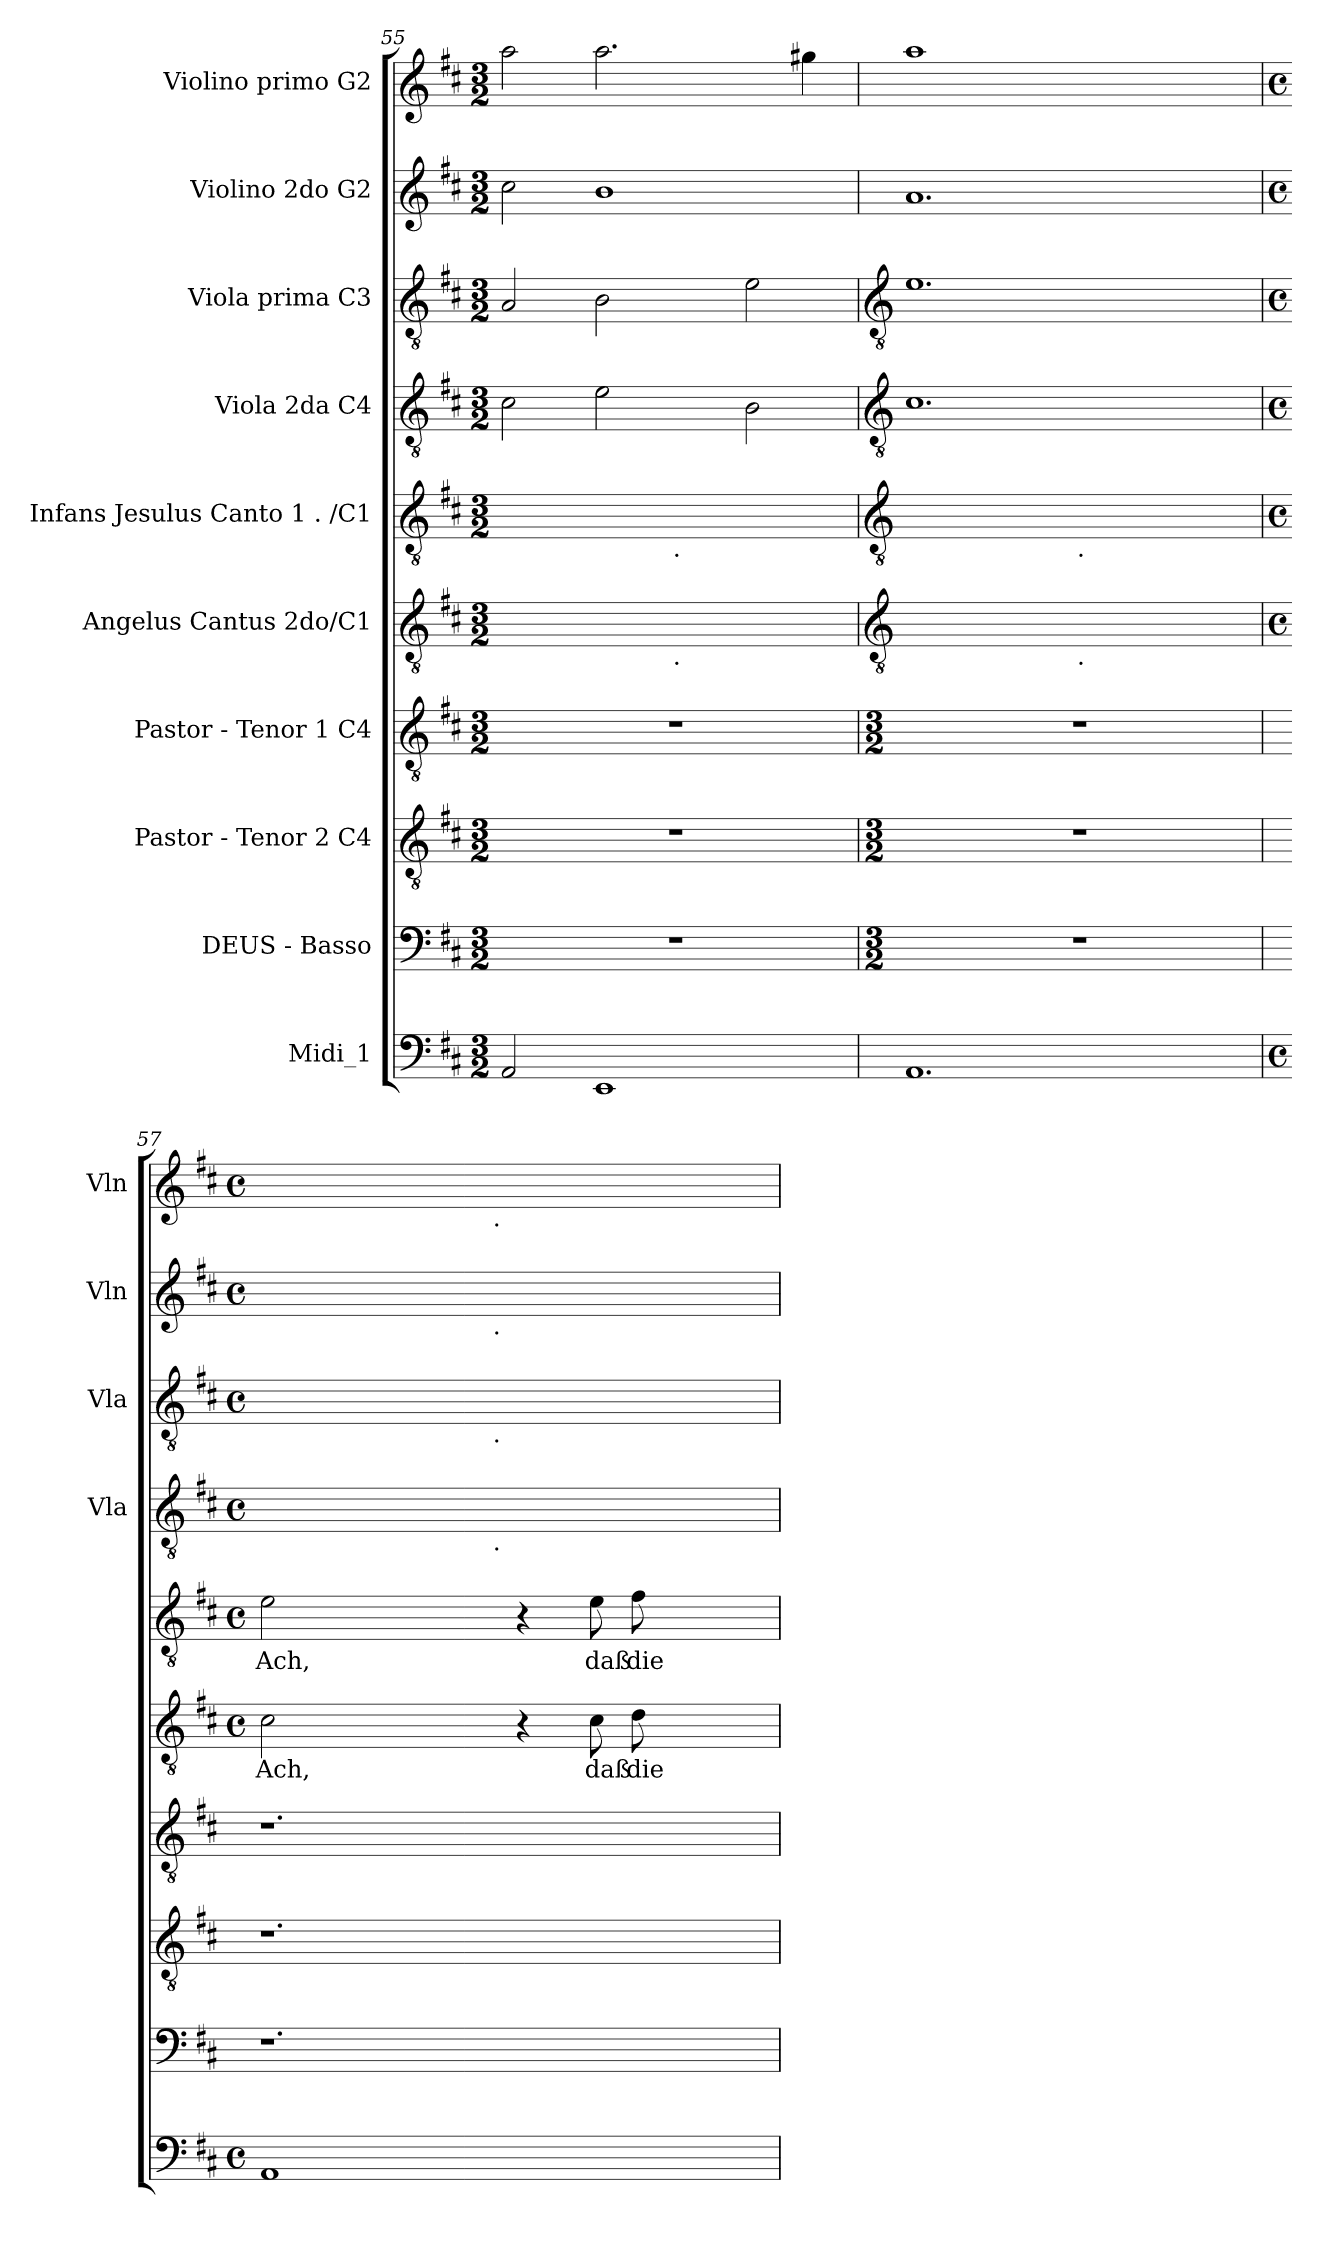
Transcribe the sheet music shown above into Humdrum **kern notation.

**kern	**kern	**kern	**kern	**kern	**text	**kern	**text	**kern	**kern	**kern	**kern
*part10	*part9	*part8	*part7	*part6	*part6	*part5	*part5	*part4	*part3	*part2	*part1
*staff10	*staff9	*staff8	*staff7	*staff6	*staff6	*staff5	*staff5	*staff4	*staff3	*staff2	*staff1
*I"Midi_1	*I"DEUS - Basso	*I"Pastor - Tenor 2  C4	*I"Pastor - Tenor 1  C4	*I"Angelus  Cantus 2do/C1	*	*I"Infans Jesulus  Canto 1 . /C1	*	*I"Viola 2da  C4	*I"Viola prima  C3	*I"Violino 2do  G2	*I"Violino primo  G2
*	*	*	*	*	*	*	*	*I'Vla	*I'Vla	*I'Vln	*I'Vln
*clefF4	*clefF4	*clefGv2	*clefGv2	*clefGv2	*	*clefGv2	*	*clefGv2	*clefGv2	*clefG2	*clefG2
*k[f#c#]	*k[f#c#]	*k[f#c#]	*k[f#c#]	*k[f#c#]	*	*k[f#c#]	*	*k[f#c#]	*k[f#c#]	*k[f#c#]	*k[f#c#]
*D:	*D:	*D:	*D:	*D:	*	*D:	*	*D:	*D:	*D:	*D:
*M3/2	*M3/2	*M3/2	*M3/2	*M3/2	*	*M3/2	*	*M3/2	*M3/2	*M3/2	*M3/2
=55	=55	=55	=55	=55	=55	=55	=55	=55	=55	=55	=55
2AA/	1.r	1.r	1.r	4ryy	.	4ryy	.	2c#\	2A/	2cc#\	2aa\
.	.	.	.	4ryy	.	4ryy	.	.	.	.	.
1EE	.	.	.	32ryy	.	32ryy	.	2e\	2B\	1b	2.aa\
.	.	.	.	32ryy	.	32ryy	.	.	.	.	.
.	.	.	.	32ryy	.	32ryy	.	.	.	.	.
.	.	.	.	32ryy	.	32ryy	.	.	.	.	.
.	.	.	.	32ryy	.	32ryy	.	.	.	.	.
.	.	.	.	32ryy	.	32ryy	.	.	.	.	.
!	!	!	!	!	!	!LO:TX:b:t=.	!	!	!	!	!
!	!	!	!	!LO:TX:b:t=.	!	!	!	!	!	!	!
.	.	.	.	32ryy	.	32ryy	.	.	.	.	.
.	.	.	.	4ryy	.	4ryy	.	.	.	.	.
.	.	.	.	4ryy	.	4ryy	.	.	.	.	.
.	.	.	.	.	.	.	.	2B\	2e\	.	.
.	.	.	.	4ryy	.	4ryy	.	.	.	.	.
.	.	.	.	.	.	.	.	.	.	.	4gg#X\
.	.	.	.	32ryy	.	32ryy	.	.	.	.	.
!!LO:LB:g=z
=56	=56	=56	=56	=56	=56	=56	=56	=56	=56	=56	=56
*	*	*	*	*clefGv2	*	*clefGv2	*	*clefGv2	*clefGv2	*	*
*	*M3/2	*M3/2	*M3/2	*	*	*	*	*	*	*	*
1.AA	1.r	1.r	1.r	4ryy	.	4ryy	.	1.c#	1.e	1.a	1aa
.	.	.	.	4ryy	.	4ryy	.	.	.	.	.
.	.	.	.	32ryy	.	32ryy	.	.	.	.	.
.	.	.	.	32ryy	.	32ryy	.	.	.	.	.
.	.	.	.	32ryy	.	32ryy	.	.	.	.	.
.	.	.	.	32ryy	.	32ryy	.	.	.	.	.
.	.	.	.	32ryy	.	32ryy	.	.	.	.	.
.	.	.	.	32ryy	.	32ryy	.	.	.	.	.
!	!	!	!	!	!	!LO:TX:b:t=.	!	!	!	!	!
!	!	!	!	!LO:TX:b:t=.	!	!	!	!	!	!	!
.	.	.	.	32ryy	.	32ryy	.	.	.	.	.
.	.	.	.	4ryy	.	4ryy	.	.	.	.	.
.	.	.	.	4ryy	.	4ryy	.	.	.	.	.
.	.	.	.	.	.	.	.	.	.	.	4ryy
.	.	.	.	4ryy	.	4ryy	.	.	.	.	.
.	.	.	.	.	.	.	.	.	.	.	4ryy
.	.	.	.	32ryy	.	32ryy	.	.	.	.	.
=57	=57	=57	=57	=57	=57	=57	=57	=57	=57	=57	=57
*M4/4	*	*	*	*M4/4	*	*M4/4	*	*M4/4	*M4/4	*M4/4	*M4/4
*met(c)	*	*	*	*met(c)	*	*met(c)	*	*met(c)	*met(c)	*met(c)	*met(c)
!	!	!	!	!	!LO:LY:b	!	!LO:LY:b	!	!	!	!
1AA	1.r	1.r	1.r	2c#\	Ach,	2e\	Ach,	4ryy	4ryy	4ryy	4ryy
.	.	.	.	.	.	.	.	64ryy	64ryy	64ryy	64ryy
.	.	.	.	.	.	.	.	64ryy	64ryy	64ryy	64ryy
.	.	.	.	.	.	.	.	64ryy	64ryy	64ryy	64ryy
.	.	.	.	.	.	.	.	64ryy	64ryy	64ryy	64ryy
.	.	.	.	.	.	.	.	64ryy	64ryy	64ryy	64ryy
.	.	.	.	.	.	.	.	64ryy	64ryy	64ryy	64ryy
.	.	.	.	.	.	.	.	64ryy	64ryy	64ryy	64ryy
.	.	.	.	.	.	.	.	64ryy	64ryy	64ryy	64ryy
.	.	.	.	.	.	.	.	64ryy	64ryy	64ryy	64ryy
.	.	.	.	.	.	.	.	64ryy	64ryy	64ryy	64ryy
.	.	.	.	.	.	.	.	64ryy	64ryy	64ryy	64ryy
.	.	.	.	.	.	.	.	64ryy	64ryy	64ryy	64ryy
.	.	.	.	.	.	.	.	64ryy	64ryy	64ryy	64ryy
.	.	.	.	.	.	.	.	64ryy	64ryy	64ryy	64ryy
!	!	!	!	!	!	!	!	!	!	!	!LO:TX:b:t=.
!	!	!	!	!	!	!	!	!	!	!LO:TX:b:t=.	!
!	!	!	!	!	!	!	!	!	!LO:TX:b:t=.	!	!
!	!	!	!	!	!	!	!	!LO:TX:b:t=.	!	!	!
.	.	.	.	.	.	.	.	64ryy	64ryy	64ryy	64ryy
.	.	.	.	.	.	.	.	4ryy	4ryy	4ryy	4ryy
.	.	.	.	4r	.	4r	.	.	.	.	.
.	.	.	.	.	.	.	.	4ryy	4ryy	4ryy	4ryy
!	!	!	!	!	!LO:LY:b	!	!LO:LY:b	!	!	!	!
.	.	.	.	8c#\	daß	8e\	daß	.	.	.	.
!	!	!	!	!	!LO:LY:b	!	!LO:LY:b	!	!	!	!
.	.	.	.	8d\	die	8f#\	die	.	.	.	.
.	.	.	.	.	.	.	.	64ryy	64ryy	64ryy	64ryy
2ryy	.	.	.	2ryy	.	2ryy	.	2ryy	2ryy	2ryy	2ryy
=	=	=	=	=	=	=	=	=	=	=	=
*-	*-	*-	*-	*-	*-	*-	*-	*-	*-	*-	*-
